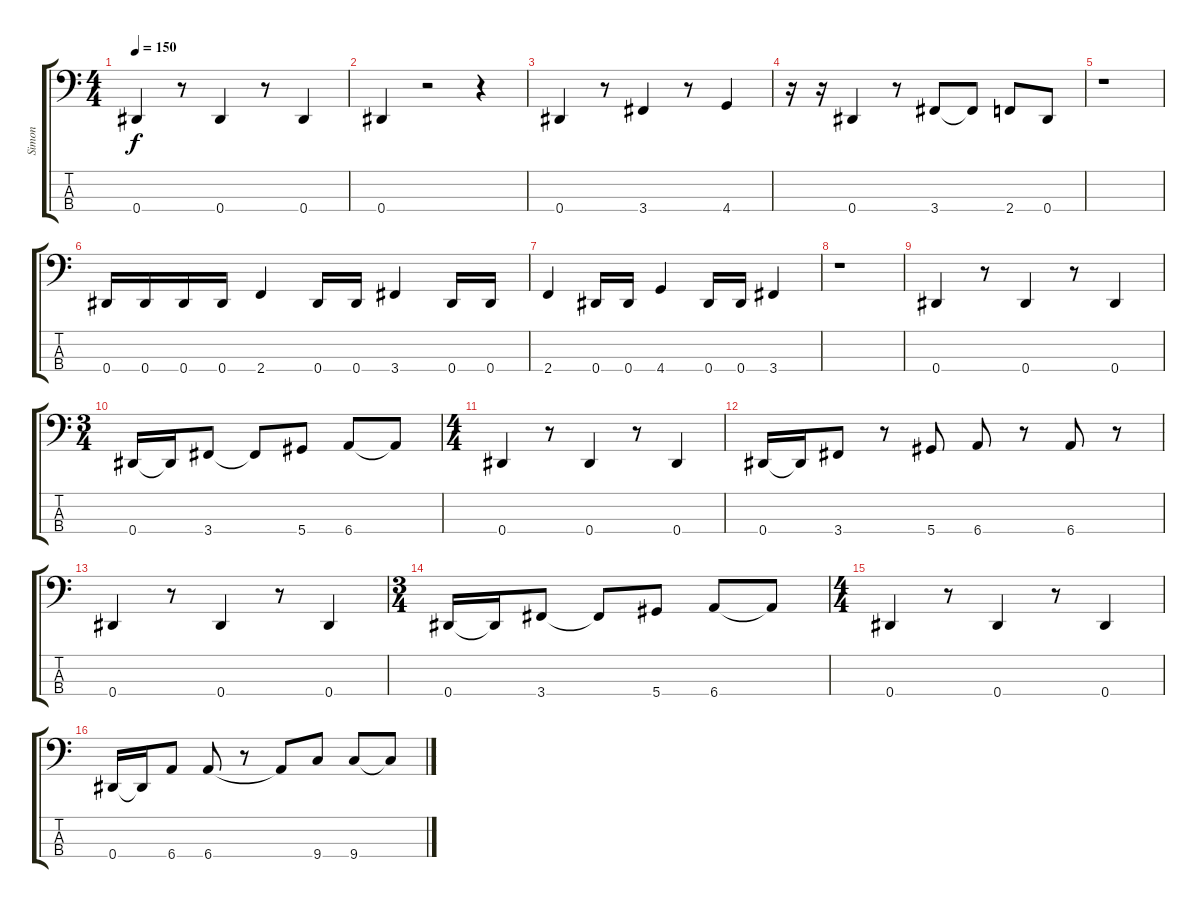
\track ("Simon" "Simon") {instrument electricbasspick}
\staff {score tabs}
\tuning (Gb2 Db2 Ab1 Eb1) {hide}
\ts (4 4)
\tempo 150
\clef f4
\ks c
0.4.4{dy f} r.8 0.4.4 r.8 0.4.4 |
0.4.4 r.2 r.4 |
0.4.4 r.8 3.4.4 r.8 4.4.4 |
r.16 r.16 0.4.4 r.8 3.4.8 3.4{t}.8 2.4.8 0.4.8 |
r.1 |
0.4.16 0.4.16 0.4.16 0.4.16 2.4.4 0.4.16 0.4.16 3.4.4 0.4.16 0.4.16 |
2.4.4 0.4.16 0.4.16 4.4.4 0.4.16 0.4.16 3.4.4 |
r.1 |
0.4.4 r.8 0.4.4 r.8 0.4.4 |
\ts (3 4)
0.4.16 0.4{t}.16 3.4.8 3.4{t}.8 5.4.8 6.4.8 6.4{t}.8 |
\ts (4 4)
0.4.4 r.8 0.4.4 r.8 0.4.4 |
0.4.16 0.4{t}.16 3.4.8 r.8 5.4.8 6.4.8 r.8 6.4.8 r.8 |
0.4.4 r.8 0.4.4 r.8 0.4.4 |
\ts (3 4)
0.4.16 0.4{t}.16 3.4.8 3.4{t}.8 5.4.8 6.4.8 6.4{t}.8 |
\ts (4 4)
0.4.4 r.8 0.4.4 r.8 0.4.4 |
0.4.16 0.4{t}.16 6.4.8 6.4.8 r.8 6.4{t}.8 9.4.8 9.4.8 9.4{t}.8
